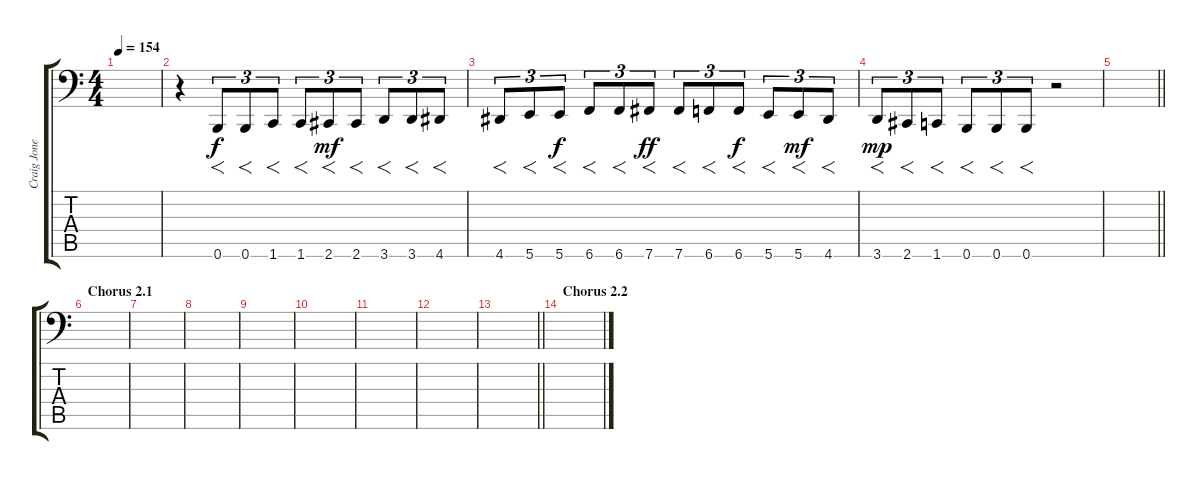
\track ("Craig Jones" "Craig Jone") {instrument overdrivenguitar}
\staff {score tabs}
\tuning (Db6 Ab3 E3 B2 Gb2 B0) {hide}
\ts (4 4)
\tempo 154
\clef f4
\ks c
|
r.4 0.6.8{f tu (3 2) volume 16} 0.6.8{f tu (3 2)} 1.6.8{f tu (3 2)} 1.6.8{f tu (3 2)} 2.6.8{f tu (3 2) dy mf} 2.6.8{f tu (3 2)} 3.6.8{f tu (3 2)} 3.6.8{f tu (3 2)} 4.6.8{f tu (3 2)} |
4.6.8{f tu (3 2)} 5.6.8{f tu (3 2)} 5.6.8{f tu (3 2) dy f} 6.6.8{f tu (3 2)} 6.6.8{f tu (3 2)} 7.6.8{f tu (3 2) dy ff} 7.6.8{f tu (3 2)} 6.6.8{f tu (3 2)} 6.6.8{f tu (3 2) dy f} 5.6.8{f tu (3 2)} 5.6.8{f tu (3 2) dy mf} 4.6.8{f tu (3 2)} |
3.6.8{f tu (3 2) dy mp} 2.6.8{f tu (3 2)} 1.6.8{f tu (3 2)} 0.6.8{f tu (3 2)} 0.6.8{f tu (3 2)} 0.6.8{f tu (3 2)} r.2 |
\barLineRight lightlight
|
\section ("" "Chorus 2.1")
|
|
|
|
|
|
|
\barLineRight lightlight
|
\section ("" "Chorus 2.2")
